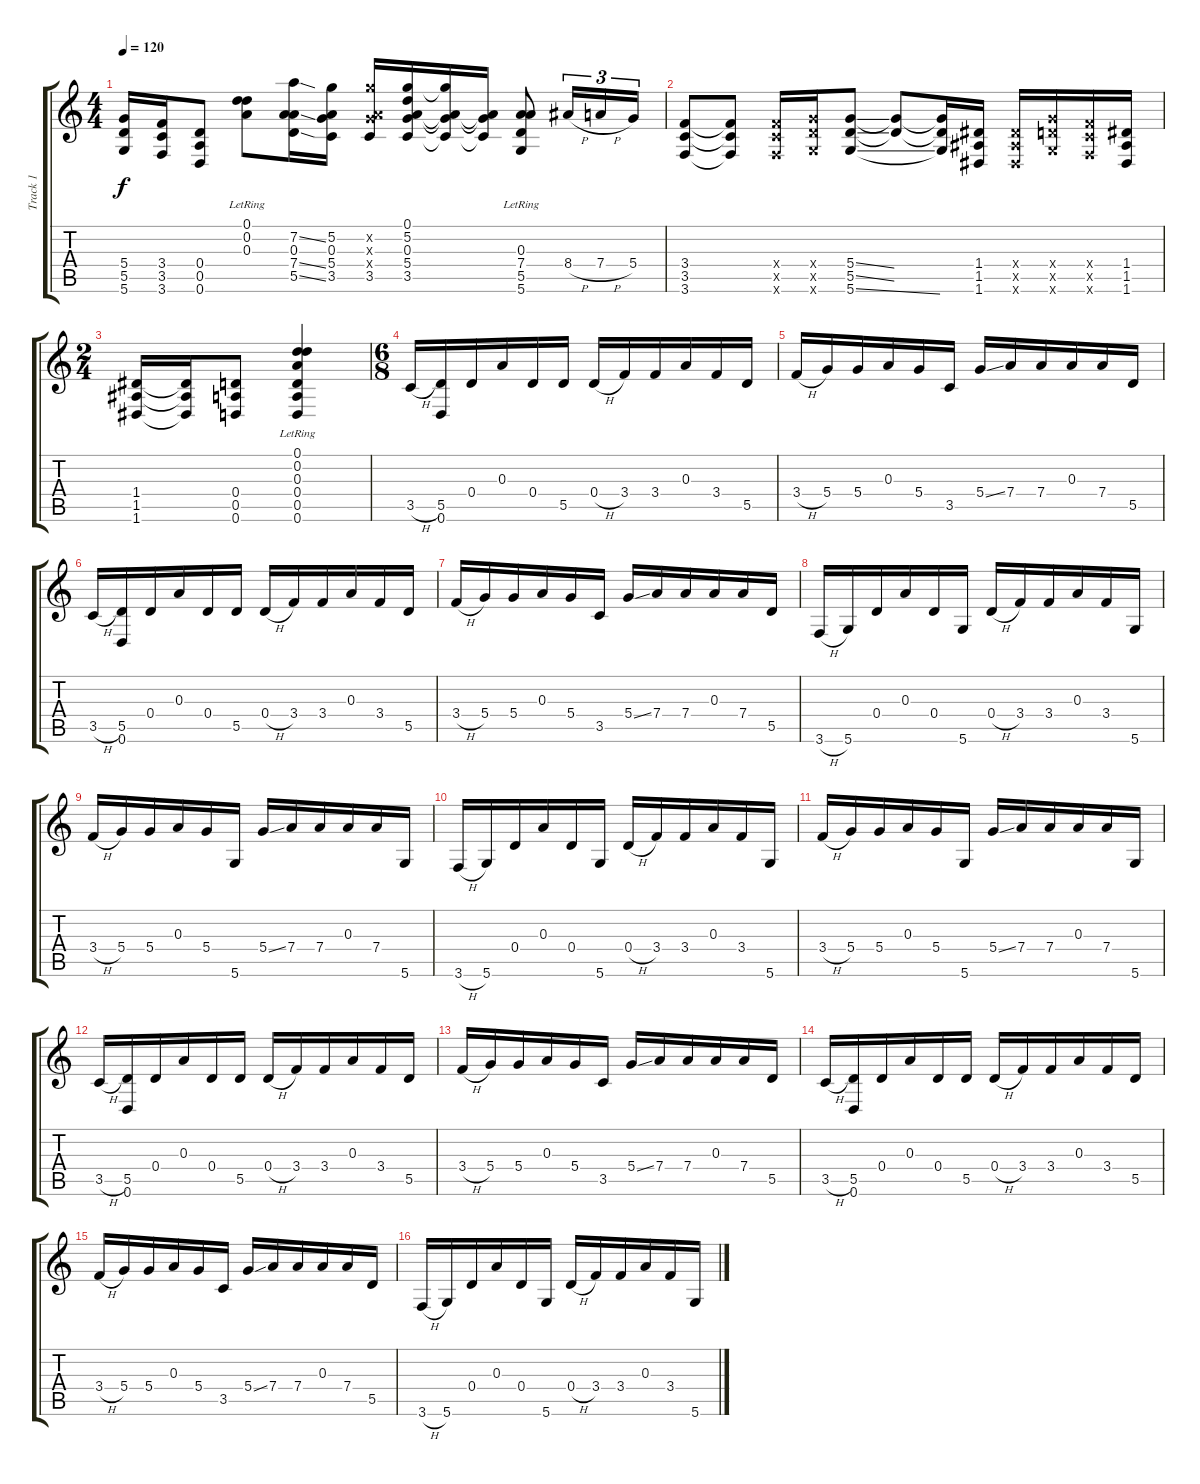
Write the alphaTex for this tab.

\track ("Track 1" "Track 1") {instrument overdrivenguitar}
\staff {score tabs}
\tuning (D4 D4 A3 D3 A2 D2) {hide}
\ts (4 4)
\tempo 120
\clef g2
\ks c
(5.4 5.5 5.6).16{dy f} (3.4 3.5 3.6).16 (0.4 0.5 0.6).8 (0.1{lr} 0.2{lr} 0.3{lr}).8 (7.2{ss} 0.3 7.4{ss} 5.5{ss}).16 (5.2 0.3 5.4 3.5).16 (5.2{x} 0.3{x} 5.4{x} 3.5).16 (0.1 5.2 0.3 5.4 3.5).16 (5.2{t} 0.3{t} 5.4{t} 3.5{t}).16 (0.3{t} 5.4{t} 3.5{t}).16 (0.3 7.4{lr} 5.5{lr} 5.6{lr}).8 8.4{h}.16{tu (3 2)} 7.4{h}.16{tu (3 2)} 5.4.16{tu (3 2)} |
(3.4 3.5 3.6).8 (3.4{t} 3.5{t} 3.6{t}).8 (3.4{x} 3.5{x} 3.6{x}).16 (5.4{x} 5.5{x} 5.6{x}).16 (5.4{ss} 5.5{ss} 5.6{ss}).8 (5.4{t} 5.5{t}).8 (5.4{t} 5.5{t} 5.6{t}).16 (1.4 1.5 1.6).16 (1.4{x} 1.5{x} 1.6{x}).16 (5.4{x} 5.5{x} 5.6{x}).16 (3.4{x} 3.5{x} 3.6{x}).16 (1.4 1.5 1.6).16 |
\ts (2 4)
(1.4 1.5 1.6).16 (1.4{t} 1.5{t} 1.6{t}).16 (0.4 0.5 0.6).8 (0.1{lr} 0.2{lr} 0.3{lr} 0.4 0.5 0.6).4 |
\ts (6 8)
3.5{h}.16 (5.5 0.6).16 0.4.16 0.3.16 0.4.16 5.5.16 0.4{h}.16 3.4.16 3.4.16 0.3.16 3.4.16 5.5.16 |
3.4{h}.16 5.4.16 5.4.16 0.3.16 5.4.16 3.5.16 5.4{ss}.16 7.4.16 7.4.16 0.3.16 7.4.16 5.5.16 |
3.5{h}.16 (5.5 0.6).16 0.4.16 0.3.16 0.4.16 5.5.16 0.4{h}.16 3.4.16 3.4.16 0.3.16 3.4.16 5.5.16 |
3.4{h}.16 5.4.16 5.4.16 0.3.16 5.4.16 3.5.16 5.4{ss}.16 7.4.16 7.4.16 0.3.16 7.4.16 5.5.16 |
3.6{h}.16 5.6.16 0.4.16 0.3.16 0.4.16 5.6.16 0.4{h}.16 3.4.16 3.4.16 0.3.16 3.4.16 5.6.16 |
3.4{h}.16 5.4.16 5.4.16 0.3.16 5.4.16 5.6.16 5.4{ss}.16 7.4.16 7.4.16 0.3.16 7.4.16 5.6.16 |
3.6{h}.16 5.6.16 0.4.16 0.3.16 0.4.16 5.6.16 0.4{h}.16 3.4.16 3.4.16 0.3.16 3.4.16 5.6.16 |
3.4{h}.16 5.4.16 5.4.16 0.3.16 5.4.16 5.6.16 5.4{ss}.16 7.4.16 7.4.16 0.3.16 7.4.16 5.6.16 |
3.5{h}.16 (5.5 0.6).16 0.4.16 0.3.16 0.4.16 5.5.16 0.4{h}.16 3.4.16 3.4.16 0.3.16 3.4.16 5.5.16 |
3.4{h}.16 5.4.16 5.4.16 0.3.16 5.4.16 3.5.16 5.4{ss}.16 7.4.16 7.4.16 0.3.16 7.4.16 5.5.16 |
3.5{h}.16 (5.5 0.6).16 0.4.16 0.3.16 0.4.16 5.5.16 0.4{h}.16 3.4.16 3.4.16 0.3.16 3.4.16 5.5.16 |
3.4{h}.16 5.4.16 5.4.16 0.3.16 5.4.16 3.5.16 5.4{ss}.16 7.4.16 7.4.16 0.3.16 7.4.16 5.5.16 |
3.6{h}.16 5.6.16 0.4.16 0.3.16 0.4.16 5.6.16 0.4{h}.16 3.4.16 3.4.16 0.3.16 3.4.16 5.6.16
